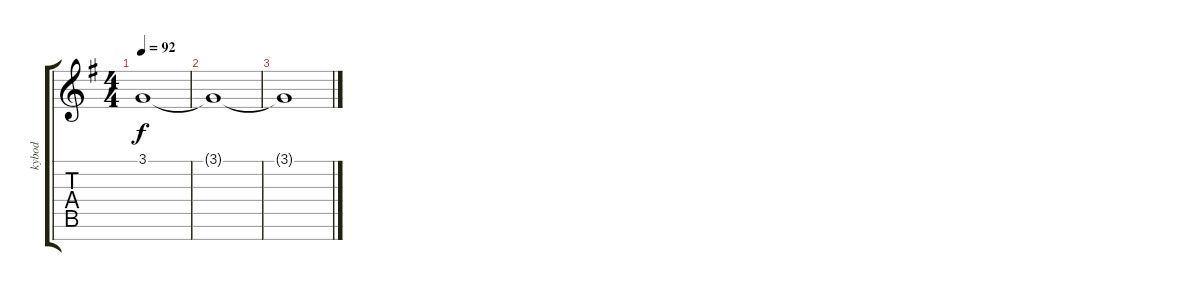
\track ("kybod" "kybod") {instrument synthstrings2}
\staff {score tabs}
\tuning (E4 B3 G3 D3 A2 E2 B1) {hide}
\ts (4 4)
\tempo 92
\clef g2
\ks g
3.1{t}.1{dy f} |
3.1{t}.1 |
3.1{t}.1
